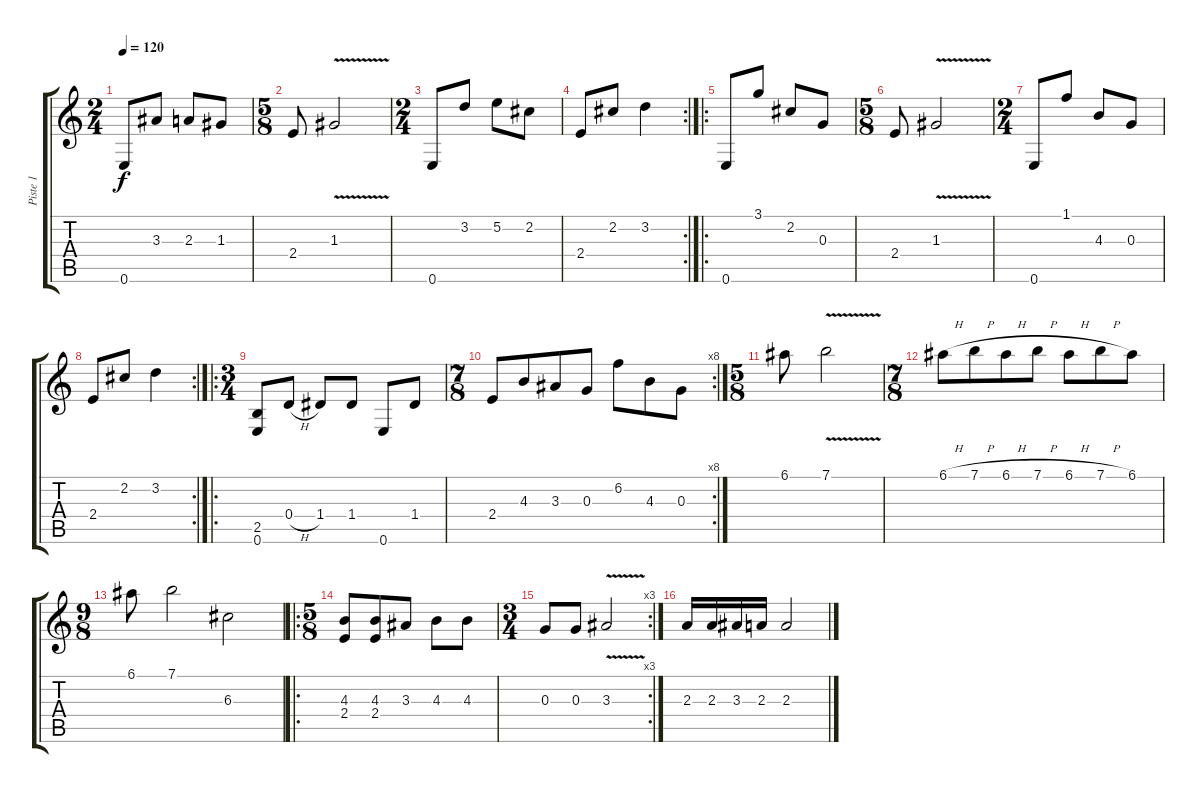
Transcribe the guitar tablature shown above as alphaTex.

\track ("Piste 1" "Piste 1") {instrument distortionguitar}
\staff {score tabs}
\tuning (E4 B3 G3 D3 A2 E2) {hide}
\ts (2 4)
\tempo 120
\clef g2
\ks c
0.6.8{dy f} 3.3.8 2.3.8 1.3.8 |
\ts (5 8)
2.4.8 1.3{v}.2 |
\ts (2 4)
0.6.8 3.2.8 5.2.8 2.2.8 |
\rc 2
2.4.8 2.2.8 3.2.4 |
\ro
0.6.8 3.1.8 2.2.8 0.3.8 |
\ts (5 8)
2.4.8 1.3{v}.2 |
\ts (2 4)
0.6.8 1.1.8 4.3.8 0.3.8 |
\rc 2
2.4.8 2.2.8 3.2.4 |
\ro
\ts (3 4)
(2.5 0.6).8 0.4{h}.8 1.4.8 1.4.8 0.6.8 1.4.8 |
\rc 8
\ts (7 8)
2.4.8 4.3.8 3.3.8 0.3.8 6.2.8 4.3.8 0.3.8 |
\ts (5 8)
6.1.8 7.1{v}.2 |
\ts (7 8)
6.1{h}.8 7.1{h}.8 6.1{h}.8 7.1{h}.8 6.1{h}.8 7.1{h}.8 6.1.8 |
\ts (9 8)
6.1.8 7.1.2 6.3.2 |
\ro
\ts (5 8)
(4.3 2.4).8 (4.3 2.4).8 3.3.8 4.3.8 4.3.8 |
\rc 3
\ts (3 4)
0.3.8 0.3.8 3.3{v}.2 |
2.3.16 2.3.16 3.3.16 2.3.16 2.3.2
